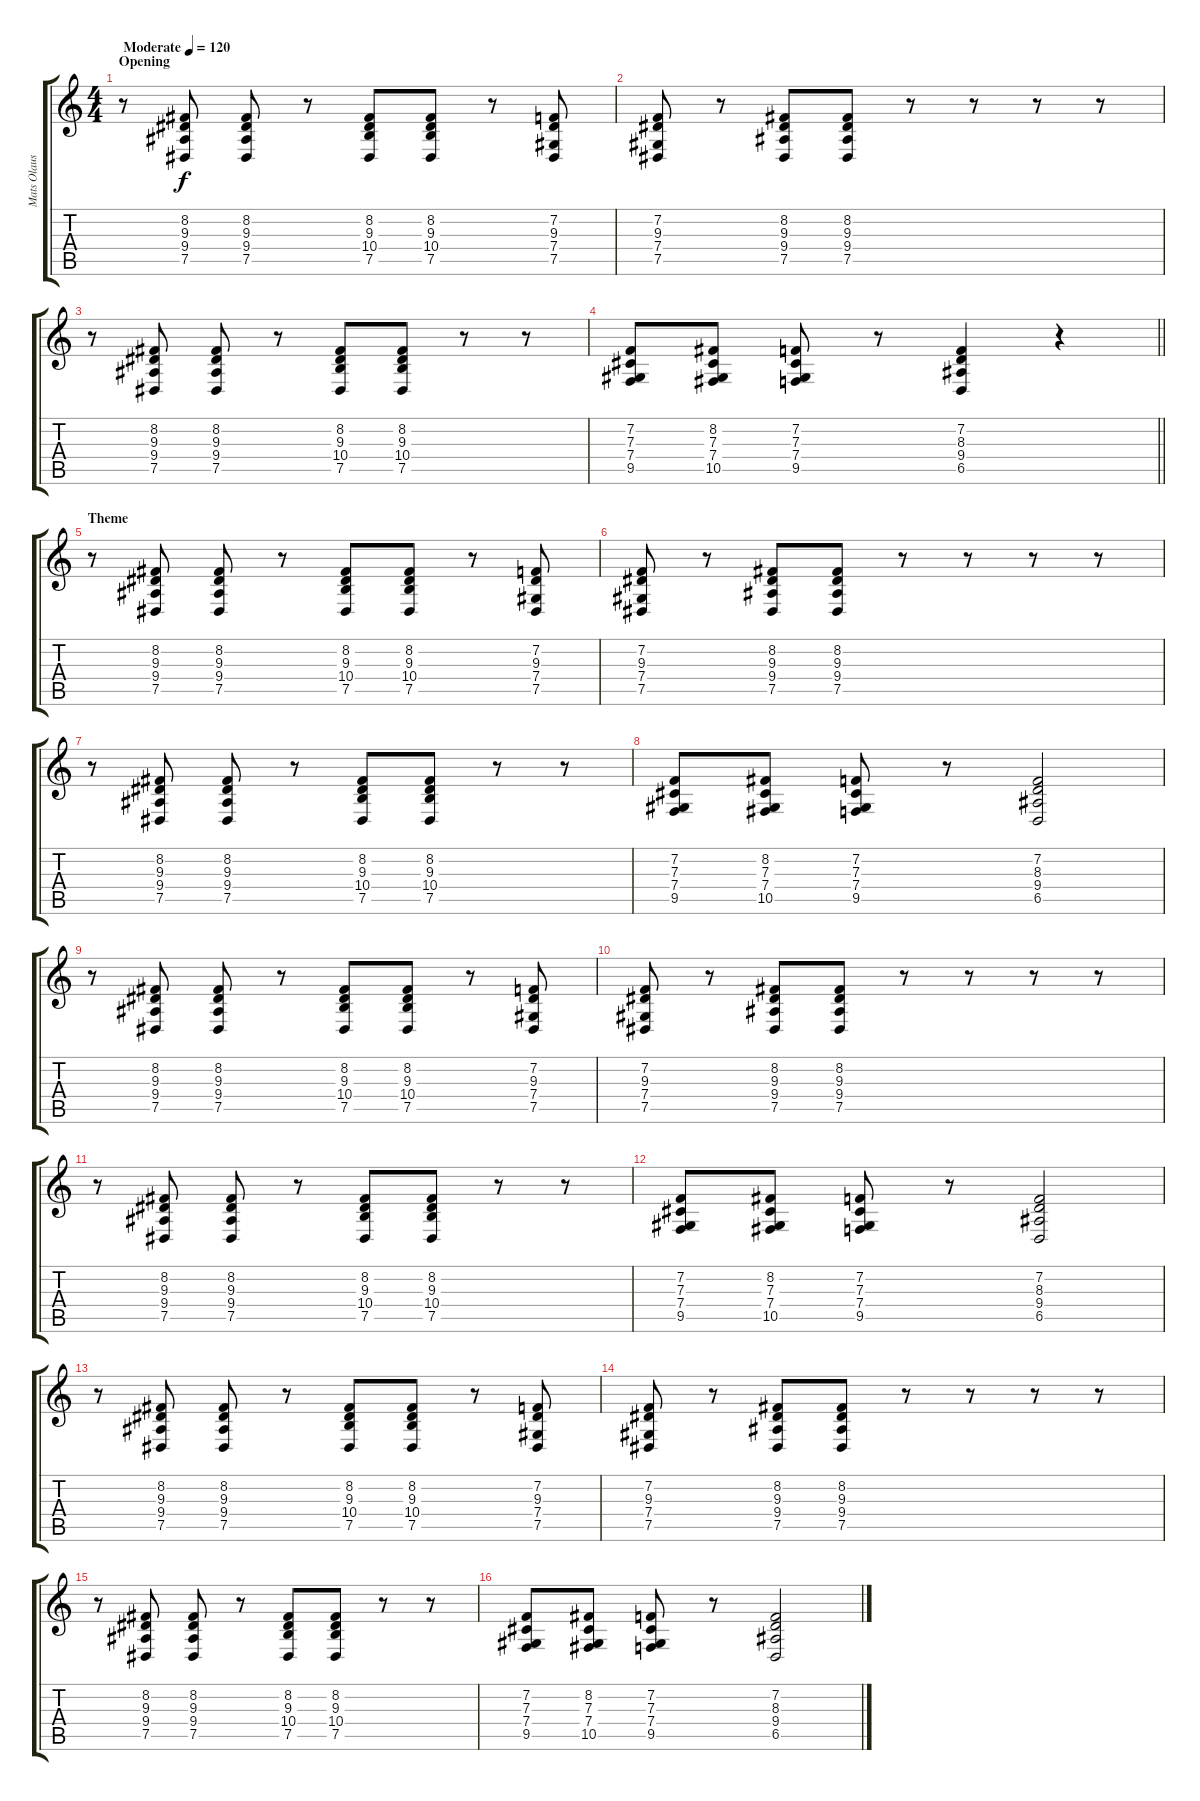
\track ("Mats Olausson" "Mats Olaus") {instrument stringensemble1}
\staff {score tabs}
\tuning (Eb4 Bb3 Gb3 Db3 Ab2 Eb2) {hide}
\ts (4 4)
\section ("" "Opening")
\tempo (120 "Moderate")
\clef g2
\ks c
r.8{dy f instrument stringensemble1} (8.2 9.3 9.4 7.5).8 (8.2 9.3 9.4 7.5).8 r.8 (8.2 9.3 10.4 7.5).8 (8.2 9.3 10.4 7.5).8 r.8 (7.2 9.3 7.4 7.5).8 |
(7.2 9.3 7.4 7.5).8 r.8 (8.2 9.3 9.4 7.5).8 (8.2 9.3 9.4 7.5).8 r.8 r.8 r.8 r.8 |
r.8 (8.2 9.3 9.4 7.5).8 (8.2 9.3 9.4 7.5).8 r.8 (8.2 9.3 10.4 7.5).8 (8.2 9.3 10.4 7.5).8 r.8 r.8 |
\barLineRight lightlight
(7.2 7.3 7.4 9.5).8 (8.2 7.3 7.4 10.5).8 (7.2 7.3 7.4 9.5).8 r.8 (7.2 8.3 9.4 6.5).4 r.4 |
\section ("" "Theme")
r.8 (8.2 9.3 9.4 7.5).8 (8.2 9.3 9.4 7.5).8 r.8 (8.2 9.3 10.4 7.5).8 (8.2 9.3 10.4 7.5).8 r.8 (7.2 9.3 7.4 7.5).8 |
(7.2 9.3 7.4 7.5).8 r.8 (8.2 9.3 9.4 7.5).8 (8.2 9.3 9.4 7.5).8 r.8 r.8 r.8 r.8 |
r.8 (8.2 9.3 9.4 7.5).8 (8.2 9.3 9.4 7.5).8 r.8 (8.2 9.3 10.4 7.5).8 (8.2 9.3 10.4 7.5).8 r.8 r.8 |
(7.2 7.3 7.4 9.5).8 (8.2 7.3 7.4 10.5).8 (7.2 7.3 7.4 9.5).8 r.8 (7.2 8.3 9.4 6.5).2 |
r.8 (8.2 9.3 9.4 7.5).8 (8.2 9.3 9.4 7.5).8 r.8 (8.2 9.3 10.4 7.5).8 (8.2 9.3 10.4 7.5).8 r.8 (7.2 9.3 7.4 7.5).8 |
(7.2 9.3 7.4 7.5).8 r.8 (8.2 9.3 9.4 7.5).8 (8.2 9.3 9.4 7.5).8 r.8 r.8 r.8 r.8 |
r.8 (8.2 9.3 9.4 7.5).8 (8.2 9.3 9.4 7.5).8 r.8 (8.2 9.3 10.4 7.5).8 (8.2 9.3 10.4 7.5).8 r.8 r.8 |
(7.2 7.3 7.4 9.5).8 (8.2 7.3 7.4 10.5).8 (7.2 7.3 7.4 9.5).8 r.8 (7.2 8.3 9.4 6.5).2 |
r.8 (8.2 9.3 9.4 7.5).8 (8.2 9.3 9.4 7.5).8 r.8 (8.2 9.3 10.4 7.5).8 (8.2 9.3 10.4 7.5).8 r.8 (7.2 9.3 7.4 7.5).8 |
(7.2 9.3 7.4 7.5).8 r.8 (8.2 9.3 9.4 7.5).8 (8.2 9.3 9.4 7.5).8 r.8 r.8 r.8 r.8 |
r.8 (8.2 9.3 9.4 7.5).8 (8.2 9.3 9.4 7.5).8 r.8 (8.2 9.3 10.4 7.5).8 (8.2 9.3 10.4 7.5).8 r.8 r.8 |
(7.2 7.3 7.4 9.5).8 (8.2 7.3 7.4 10.5).8 (7.2 7.3 7.4 9.5).8 r.8 (7.2 8.3 9.4 6.5).2
